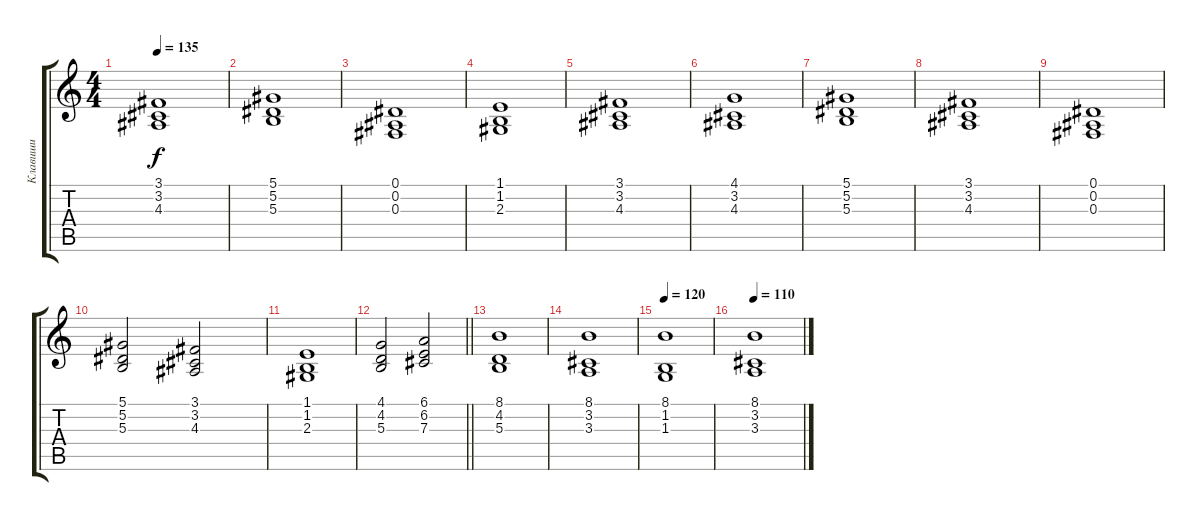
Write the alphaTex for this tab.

\track ("Клавиши" "Клавиши") {instrument stringensemble1}
\staff {score tabs}
\tuning (Eb4 Bb3 Gb3 Db3 Ab2 Eb2) {hide}
\ts (4 4)
\tempo 135
\clef g2
\ks c
(3.1 3.2 4.3).1{dy f} |
(5.1 5.2 5.3).1 |
(0.1 0.2 0.3).1 |
(1.1 1.2 2.3).1 |
(3.1 3.2 4.3).1 |
(4.1 3.2 4.3).1 |
(5.1 5.2 5.3).1 |
(3.1 3.2 4.3).1 |
(0.1 0.2 0.3).1 |
(5.1 5.2 5.3).2 (3.1 3.2 4.3).2 |
(1.1 1.2 2.3).1 |
\barLineRight lightlight
(4.1 4.2 5.3).2 (6.1 6.2 7.3).2 |
(8.1 4.2 5.3).1 |
(8.1 3.2 3.3).1 |
\tempo 120
(8.1 1.2 1.3).1 |
\tempo 110
(8.1 3.2 3.3).1
